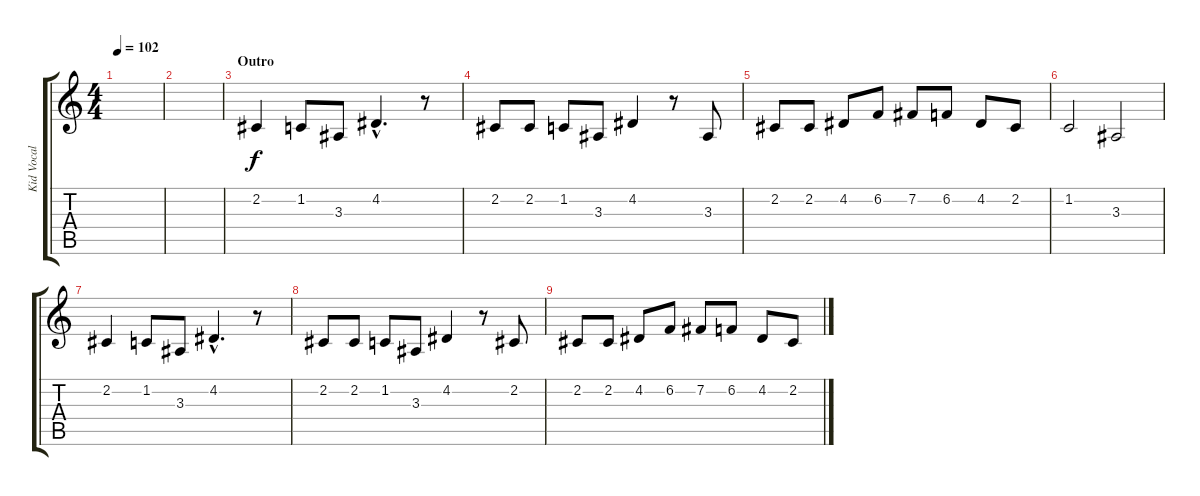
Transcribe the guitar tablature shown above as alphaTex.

\track ("Kid Vocal" "Kid Vocal") {instrument altosax}
\staff {score tabs}
\tuning (E4 B3 G3 D3 A2 E2) {hide}
\ts (4 4)
\tempo 102
\clef g2
\ks c
|
|
\section ("" "Outro")
2.2.4 1.2.8 3.3.8 4.2{hac}.4{d} r.8 |
2.2.8 2.2.8 1.2.8 3.3.8 4.2.4 r.8 3.3.8 |
2.2.8 2.2.8 4.2.8 6.2.8 7.2.8 6.2.8 4.2.8 2.2.8 |
1.2.2 3.3.2 |
2.2.4 1.2.8 3.3.8 4.2{hac}.4{d} r.8 |
2.2.8 2.2.8 1.2.8 3.3.8 4.2.4 r.8 2.2.8 |
2.2.8 2.2.8 4.2.8 6.2.8 7.2.8 6.2.8 4.2.8 2.2.8
